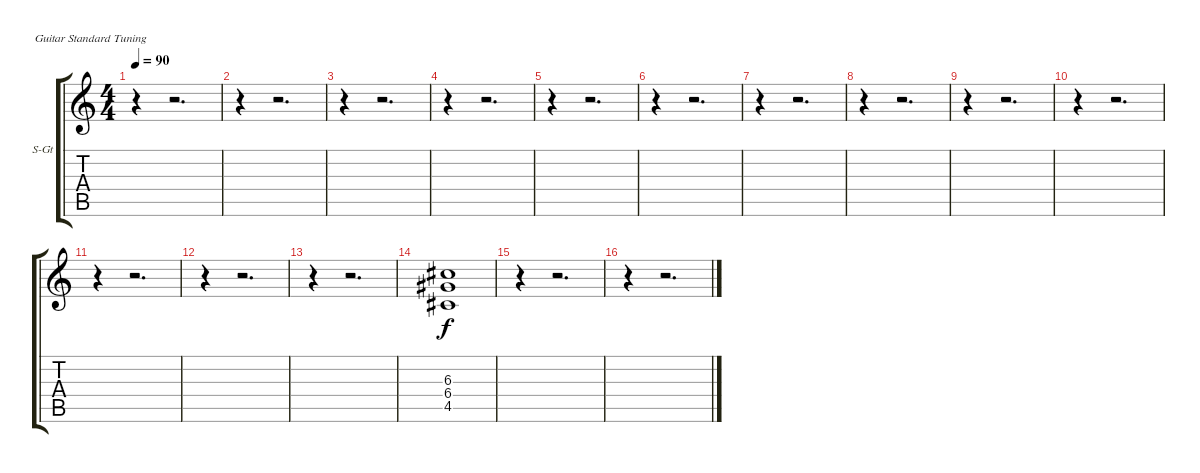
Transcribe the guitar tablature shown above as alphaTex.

\bracketExtendMode groupsimilarinstruments
\firstSystemTrackNameOrientation horizontal
\otherSystemsTrackNameOrientation horizontal
\track ("Гитара" "S-Gt") {instrument acousticguitarsteel}
\staff {score tabs}
\tuning (E4 B3 G3 D3 A2 E2)
\ts (4 4)
\tempo 90
\clef g2
\ks c
r.4{dy f} r.2{d} |
r.4 r.2{d} |
r.4 r.2{d} |
r.4 r.2{d} |
r.4 r.2{d} |
r.4 r.2{d} |
r.4 r.2{d} |
r.4 r.2{d} |
r.4 r.2{d} |
r.4 r.2{d} |
r.4 r.2{d} |
r.4 r.2{d} |
r.4 r.2{d} |
(6.3 6.4 4.5).1 |
r.4 r.2{d} |
r.4 r.2{d}
